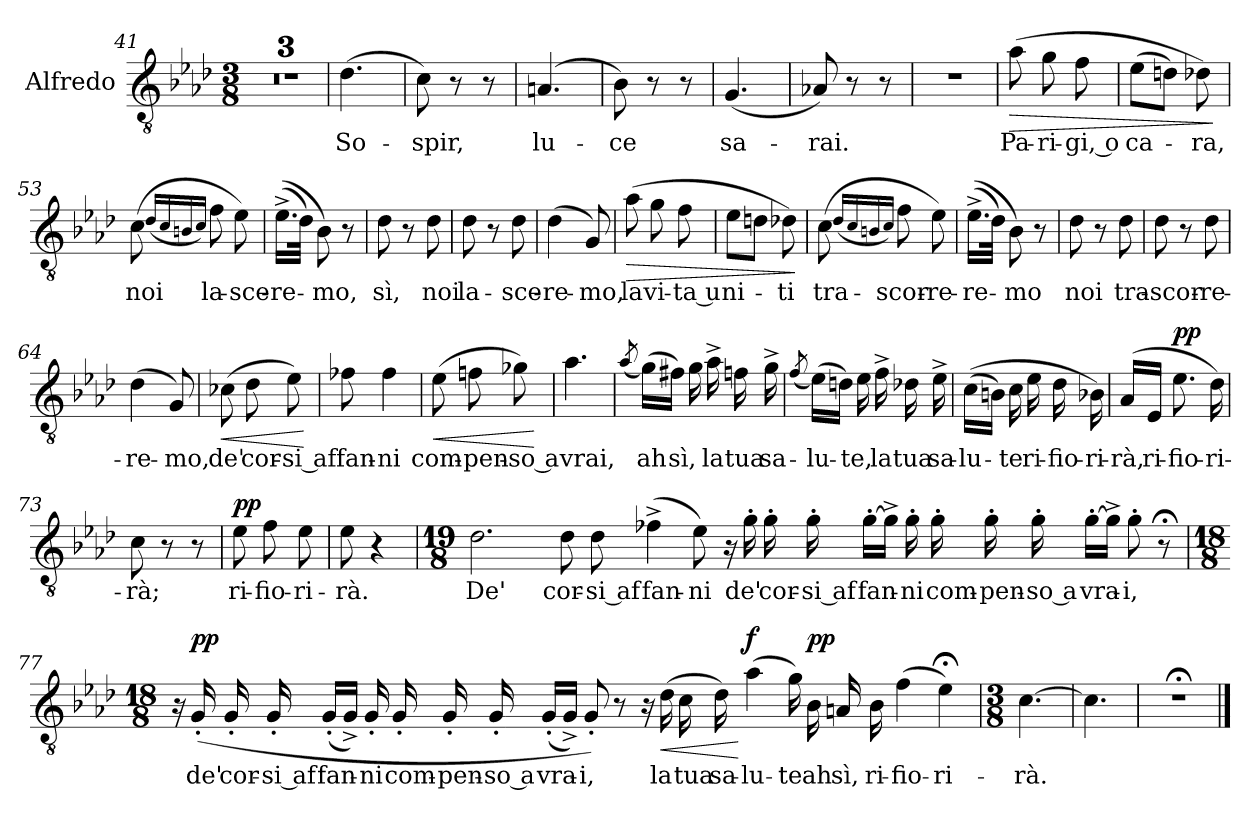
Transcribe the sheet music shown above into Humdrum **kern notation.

**kern	**text	**dynam
*part1	*part1	*part1
*staff1	*staff1	*staff1
*I"Alfredo	*	*
*I'A.	*	*
*clefGv2	*	*
*k[b-e-a-d-]	*	*
*M3/8	*	*
=41	=41	=41
4.r	.	.
=42	=42	=42
4.r	.	.
=43	=43	=43
4.r	.	.
!!LO:PB:g=z
=44	=44	=44
!	!LO:LY:b	!
(>4.d-\	So-	.
=45	=45	=45
!	!LO:LY:b	!
8c\)	-spir,	.
8r	.	.
8r	.	.
=46	=46	=46
!	!LO:LY:b	!
(>4.An/	lu-	.
=47	=47	=47
!	!LO:LY:b	!
8B-\)	-ce	.
8r	.	.
8r	.	.
=48	=48	=48
!	!LO:LY:b	!
(<4.G/	sa-	.
=49	=49	=49
!	!LO:LY:b	!
8A-X/)	-rai.	.
8r	.	.
8r	.	.
!!LO:LB:g=z
=50	=50	=50
4.r	.	.
=51	=51	=51
!	!LO:LY:b	!LO:HP:b
(>8a-\	Pa-	>
!	!LO:LY:b	!
8g\	-ri-	.
!	!LO:LY:b	!
8f\	gi, o	.
=52	=52	=52
!	!LO:LY:b	!
(>8e-\L	ca-	.
8dn\J)	.	.
!	!LO:LY:b	!
8d-X\)	-ra,	.
.	.	]
=53	=53	=53
!	!LO:LY:b	!
(>8c\	noi	.
(<16qd-/LL	.	.
16qc/	.	.
16qBn/	.	.
16qc/JJ)	.	.
!	!LO:LY:b	!
8f\	la-	.
!	!LO:LY:b	!
8e-\)	-sce-	.
=54	=54	=54
!	!LO:LY:b	!
(>(>16.e-^\LL	-re-	.
32d-\JJk)	.	.
!	!LO:LY:b	!
8B-\)	-mo,	.
8r	.	.
!!LO:PB:g=z
=55	=55	=55
!	!LO:LY:b	!
8d-\	sì,	.
8r	.	.
!	!LO:LY:b	!
8d-\	noi	.
=56	=56	=56
!	!LO:LY:b	!
8d-\	la-	.
8r	.	.
!	!LO:LY:b	!
8d-\	-sce-	.
!!LO:LB:g=z
=57	=57	=57
!	!LO:LY:b	!
(>4d-\	-re-	.
!	!LO:LY:b	!
8G/)	-mo,	.
=58	=58	=58
!	!LO:LY:b	!LO:HP:b
(>8a-\	la	>
!	!LO:LY:b	!
8g\	vi-	.
!	!LO:LY:b	!
8f\	ta u	.
=59	=59	=59
!	!LO:LY:b	!
8e-\L	-ni-	.
8dn\J	.	.
!	!LO:LY:b	!
8d-X\)	-ti	.
.	.	]
=60	=60	=60
!	!LO:LY:b	!
(>8c\	tra-	.
(<16qd-/LL	.	.
16qc/	.	.
16qBn/	.	.
16qc/JJ)	.	.
!	!LO:LY:b	!
8f\	-scor-	.
!	!LO:LY:b	!
8e-\)	-re-	.
!!LO:PB:g=z
=61	=61	=61
!	!LO:LY:b	!
(>(>16.e-^\LL	-re-	.
32d-\JJk)	.	.
!	!LO:LY:b	!
8B-\)	-mo	.
8r	.	.
=62	=62	=62
!	!LO:LY:b	!
8d-\	noi	.
8r	.	.
!	!LO:LY:b	!
8d-\	tra-	.
!!LO:LB:g=z
=63	=63	=63
!	!LO:LY:b	!
8d-\	-scor-	.
8r	.	.
!	!LO:LY:b	!
8d-\	-re-	.
=64	=64	=64
!	!LO:LY:b	!
(>4d-\	-re-	.
!	!LO:LY:b	!
8G/)	-mo,	.
=65	=65	=65
!	!LO:LY:b	!LO:HP:b
(>8c-X\	de'	<
!	!LO:LY:b	!
8d-\	cor-	.
!	!LO:LY:b	!
8e-\)	si af	.
.	.	[
!!LO:PB:g=z
=66	=66	=66
!	!LO:LY:b	!
8f-X\	-fan-	.
!	!LO:LY:b	!
4f-\	-ni	.
=67	=67	=67
!	!LO:LY:b	!LO:HP:b
(>8e-\	com-	<
!	!LO:LY:b	!
8fn\	-pen-	.
!	!LO:LY:b	!
8g-X\)	so a	.
.	.	[
=68	=68	=68
!	!LO:LY:b	!
4.a-\	-vrai,	.
=69	=69	=69
(<8qa-/	.	.
!	!LO:LY:b	!
(>16g\LL)	-ah	.
16f#X\JJ)	.	.
!	!LO:LY:b	!
16g\	sì,	.
!	!LO:LY:b	!
16a-^\	la	.
!	!LO:LY:b	!
16fn\	tua	.
!	!LO:LY:b	!
16g^\	sa-	.
!!LO:LB:g=z
=70	=70	=70
(<8qf/	.	.
!	!LO:LY:b	!
(>16e-\LL)	-lu-	.
16dn\JJ)	.	.
!	!LO:LY:b	!
16e-\	-te,	.
!	!LO:LY:b	!
16f^\	la	.
!	!LO:LY:b	!
16d-X\	tua	.
!	!LO:LY:b	!
16e-^\	sa-	.
=71	=71	=71
!	!LO:LY:b	!
(>(>16c\LL	-lu-	.
16Bn\JJ)	.	.
!	!LO:LY:b	!
16c\	-te	.
!	!LO:LY:b	!
16e-\	ri-	.
!	!LO:LY:b	!
16d-\	-fio-	.
!	!LO:LY:b	!
16B-X\)	-ri-	.
=72	=72	=72
!	!LO:LY:b	!
(>16A-/LL	-rà,	.
!	!LO:LY:b	!
16E-/JJ	ri-	.
!	!LO:LY:b	!LO:DY:a
8.e-\	-fio-	pp
!	!LO:LY:b	!
16d-\)	-ri-	.
=73	=73	=73
!	!LO:LY:b	!
8c\	-rà;	.
8r	.	.
8r	.	.
!!LO:LB:g=z
=74	=74	=74
!	!LO:LY:b	!LO:DY:a
8e-\	ri-	pp
!	!LO:LY:b	!
8f\	-fio-	.
!	!LO:LY:b	!
8e-\	-ri-	.
=75	=75	=75
!	!LO:LY:b	!
8e-\	-rà.	.
4r	.	.
!!LO:PB:g=z
=76	=76	=76
*M19/8	*	*
!	!LO:LY:b	!
2.d-\	De'	.
!	!LO:LY:b	!
8d-\	cor-	.
!	!LO:LY:b	!
8d-\	si af	.
!	!LO:LY:b	!
(>4f-X^\	-fan-	.
!	!LO:LY:b	!
8e-\)	-ni	.
16r	.	.
!	!LO:LY:b	!
16g'\	de'	.
!	!LO:LY:b	!
16g'\	cor-	.
!	!LO:LY:b	!
16g'\	si af	.
!	!LO:LY:b	!
[16g'\LL	-fan-	.
16g^\JJ]	.	.
!	!LO:LY:b	!
16g'\	-ni	.
!	!LO:LY:b	!
16g'\	com-	.
!	!LO:LY:b	!
16g'\	-pen-	.
!	!LO:LY:b	!
16g'\	so a	.
!	!LO:LY:b	!
[16g'\LL	-vra-	.
16g^\JJ]	.	.
!	!LO:LY:b	!
8g'\	-i,	.
8r;<	.	.
!!LO:LB:g=z
=77	=77	=77
*M18/8	*	*
16r	.	.
!	!LO:LY:b	!LO:DY:a
(>16G'/	de'	pp
!	!LO:LY:b	!
16G'/	cor-	.
!	!LO:LY:b	!
16G'/	si af	.
!	!LO:LY:b	!
(>16G'/LL	-fan-	.
16G^/JJ)	.	.
!	!LO:LY:b	!
16G'/	-ni	.
!	!LO:LY:b	!
16G'/	com-	.
!	!LO:LY:b	!
16G'/	-pen-	.
!	!LO:LY:b	!
16G'/	so a	.
!	!LO:LY:b	!
(>16G'/LL	-vra-	.
16G^/JJ)	.	.
!	!LO:LY:b	!
8G'/)	-i,	.
8r	.	.
16r	.	.
!	!LO:LY:b	!LO:HP:b
(>16d-\	la	<
!	!LO:LY:b	!
16c\	tua	.
!	!LO:LY:b	!
16d-\)	sa-	.
!	!LO:LY:b	!LO:DY:n=1:a
(>4a-\	-lu-	[ f
!	!LO:LY:b	!
16g\)	-te	.
!	!LO:LY:b	!LO:DY:n=2:a
16B-\	ah	pp
!	!LO:LY:b	!
16An/	sì,	.
!	!LO:LY:b	!
16B-\	ri-	.
!	!LO:LY:b	!
(>4f\	-fio-	.
!	!LO:LY:b	!
4e-;<\)	-ri-	.
!!LO:LB:g=z
=78	=78	=78
*M3/8	*	*
!	!LO:LY:b	!
[4.c\	-rà.	.
=79	=79	=79
4.c\]	.	.
=80	=80	=80
4.r;<	.	.
==	==	==
*-	*-	*-
